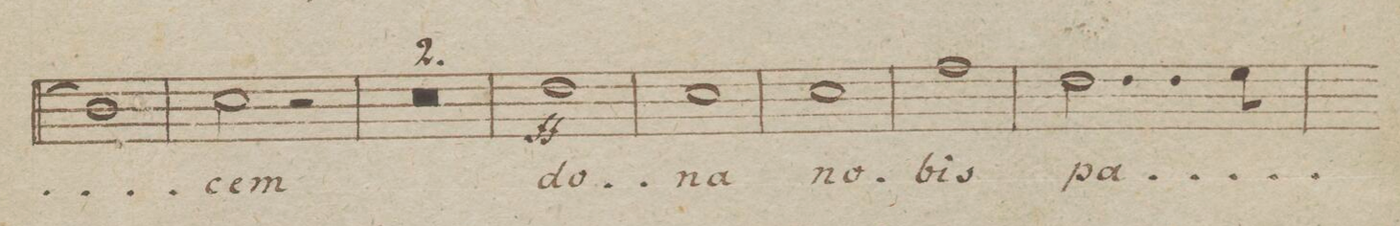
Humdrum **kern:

**kern	**text	**dynam
*I"Tenore	*	*
*clefC4	*	*
*k[b-e-]	*	*
*met(c|)	*	*
*M2/2	*	*
1A]	.	.
=106	=106	=106
2B-\	-cem	.
2r	.	.
=107	=107	=107
0r	.	.
=108	=108	=108
=109	=109	=109
1c	do-	ff
=110	=110	=110
1B-	-na	.
=111	=111	=111
1B-	no-	.
=112	=112	=112
1e-	-bis	.
=113	=113	=113
2..c\	pa-	.
8d\	.	.
=114	=114	=114
*-	*-	*-
